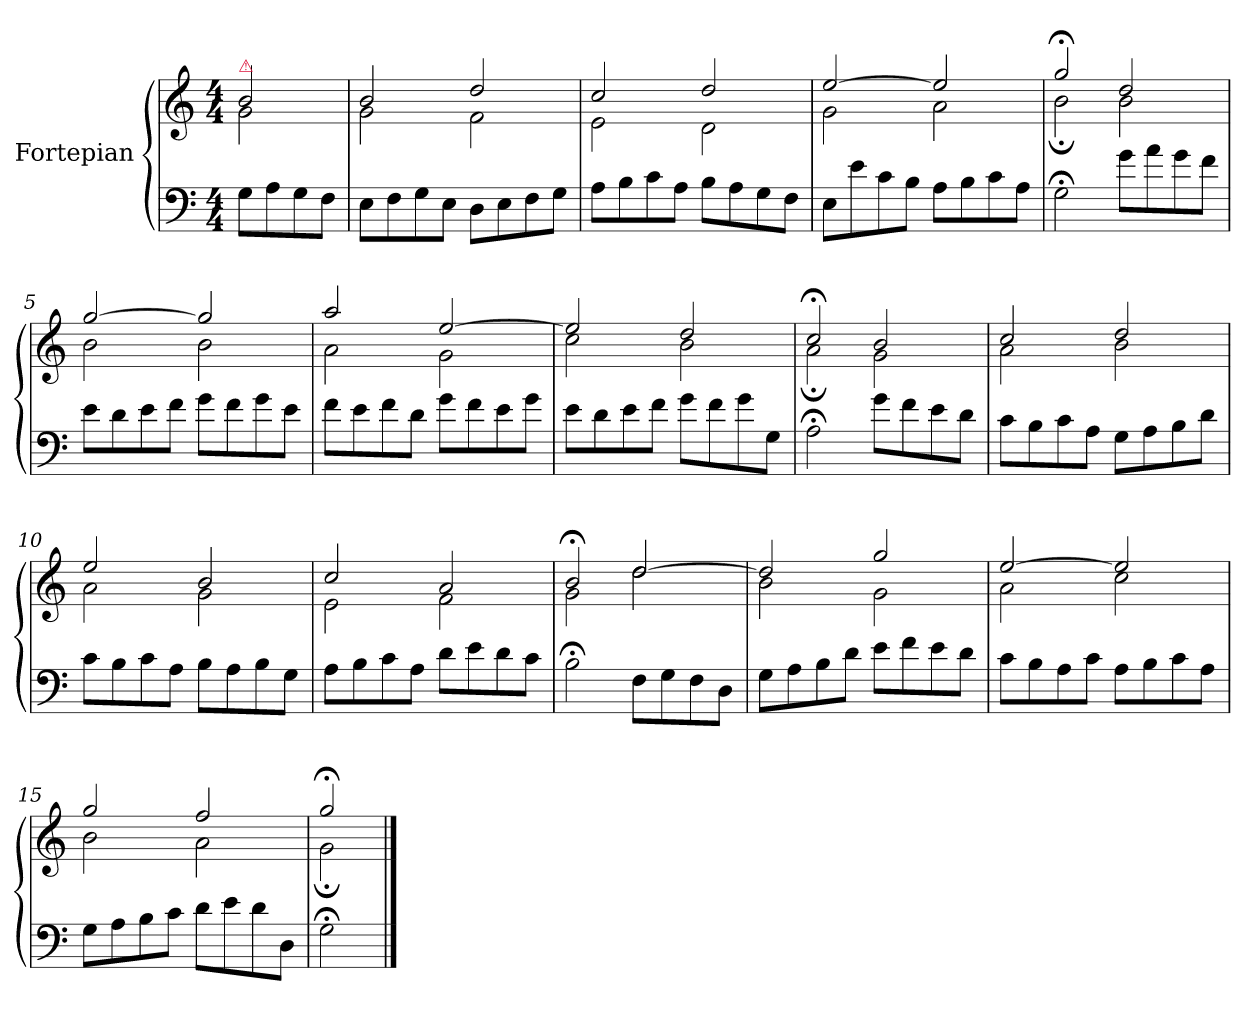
**kern	**kern
*part1	*part1
*staff2	*staff1
*I"Fortepian	*
*clefF4	*clefG2
*k[]	*k[]
*C:	*C:
*M4/4	*M4/4
=	=
*	*^
!	!LO:TX:a:color=crimson:t=⚠	!
8G\L	2b/	2g\
8A\	.	.
8G\	.	.
8F\J	.	.
=1	=1	=1
8E\L	2b/	2g\
8F\	.	.
8G\	.	.
8E\J	.	.
8D\L	2dd/	2f\
8E\	.	.
8F\	.	.
8G\J	.	.
=2	=2	=2
8A\L	2cc/	2e\
8B\	.	.
8c\	.	.
8A\J	.	.
8B\L	2dd/	2d\
8A\	.	.
8G\	.	.
8F\J	.	.
=3	=3	=3
8E\L	[2ee/	2g\
8e\	.	.
8c\	.	.
8B\J	.	.
8A\L	2ee/]	2a\
8B\	.	.
8c\	.	.
8A\J	.	.
=4	=4	=4
2G;<\	2gg;</	2b;\
8g\L	2dd/	2b\
8a\	.	.
8g\	.	.
8f\J	.	.
=5	=5	=5
8e\L	[2gg/	2b\
8d\	.	.
8e\	.	.
8f\J	.	.
8g\L	2gg/]	2b\
8f\	.	.
8g\	.	.
8e\J	.	.
=6	=6	=6
8f\L	2aa/	2a\
8e\	.	.
8f\	.	.
8d\J	.	.
8g\L	[2ee/	2g\
8f\	.	.
8e\	.	.
8g\J	.	.
=7	=7	=7
8e\L	2ee/]	2cc\
8d\	.	.
8e\	.	.
8f\J	.	.
8g\L	2dd/	2b\
8f\	.	.
8g\	.	.
8G\J	.	.
=8	=8	=8
2A;<\	2cc;</	2a;\
8g\L	2b/	2g\
8f\	.	.
8e\	.	.
8d\J	.	.
=9	=9	=9
8c\L	2cc/	2a\
8B\	.	.
8c\	.	.
8A\J	.	.
8G\L	2dd/	2b\
8A\	.	.
8B\	.	.
8d\J	.	.
=10	=10	=10
8c\L	2ee/	2a\
8B\	.	.
8c\	.	.
8A\J	.	.
8B\L	2b/	2g\
8A\	.	.
8B\	.	.
8G\J	.	.
=11	=11	=11
8A\L	2cc/	2e\
8B\	.	.
8c\	.	.
8A\J	.	.
8d\L	2a/	2f\
8e\	.	.
8d\	.	.
8c\J	.	.
=12	=12	=12
2B;<\	2b;</	2g\
8F\L	[2dd/	2dd\
8G\	.	.
8F\	.	.
8D\J	.	.
=13	=13	=13
8G\L	2dd/]	2b\
8A\	.	.
8B\	.	.
8d\J	.	.
8e\L	2gg/	2g\
8f\	.	.
8e\	.	.
8d\J	.	.
=14	=14	=14
8c\L	[2ee/	2a\
8B\	.	.
8A\	.	.
8c\J	.	.
8A\L	2ee/]	2cc\
8B\	.	.
8c\	.	.
8A\J	.	.
=15	=15	=15
8G\L	2gg/	2b\
8A\	.	.
8B\	.	.
8c\J	.	.
8d\L	2ff/	2a\
8e\	.	.
8d\	.	.
8D\J	.	.
=16	=16	=16
2G;<\	2gg;</	2g;\
*	*v	*v
==	==
*-	*-
